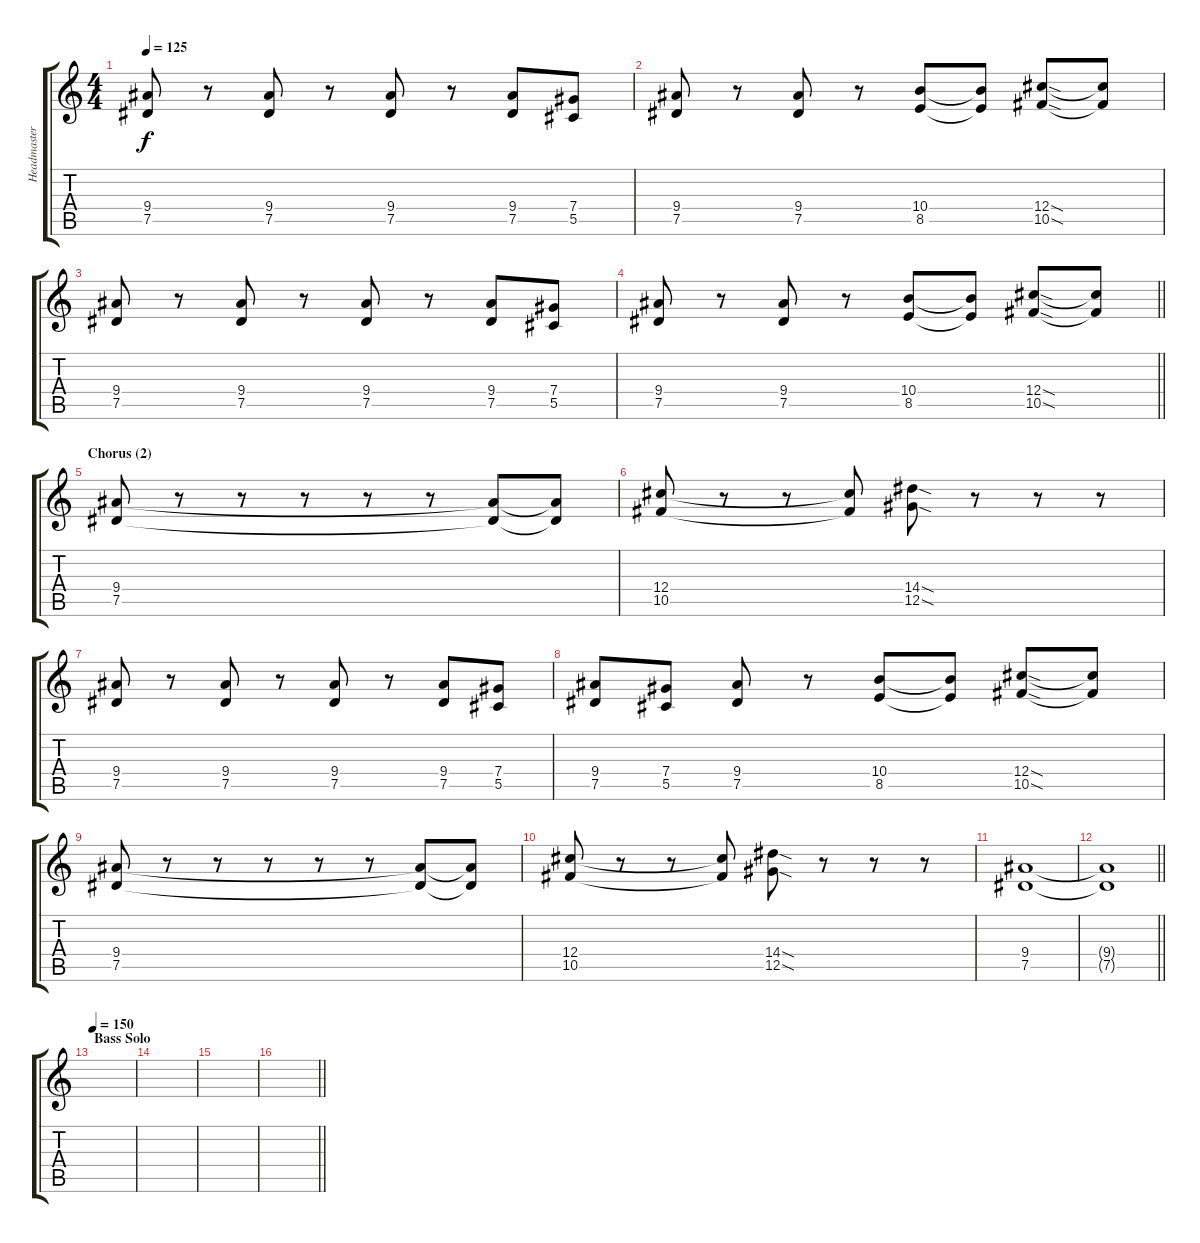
\track ("Headmaster" "Headmaster") {instrument overdrivenguitar}
\staff {score tabs}
\tuning (Eb4 Bb3 Gb3 Db3 Ab2 Eb2) {hide}
\ts (4 4)
\tempo 125
\clef g2
\ks c
(9.4 7.5).8{dy f} r.8 (9.4 7.5).8 r.8 (9.4 7.5).8 r.8 (9.4 7.5).8 (7.4 5.5).8 |
(9.4 7.5).8 r.8 (9.4 7.5).8 r.8 (10.4 8.5).8 (10.4{t} 8.5{t}).8 (12.4{sod} 10.5{sod}).8 (12.4{t} 10.5{t}).8 |
(9.4 7.5).8 r.8 (9.4 7.5).8 r.8 (9.4 7.5).8 r.8 (9.4 7.5).8 (7.4 5.5).8 |
\barLineRight lightlight
(9.4 7.5).8 r.8 (9.4 7.5).8 r.8 (10.4 8.5).8 (10.4{t} 8.5{t}).8 (12.4{sod} 10.5{sod}).8 (12.4{t} 10.5{t}).8 |
\section ("" "Chorus (2)")
(9.4 7.5).8 r.8 r.8 r.8 r.8 r.8 (9.4{t} 7.5{t}).8 (9.4{t} 7.5{t}).8 |
(12.4 10.5).8 r.8 r.8 (12.4{t} 10.5{t}).8 (14.4{sod} 12.5{sod}).8 r.8 r.8 r.8 |
(9.4 7.5).8 r.8 (9.4 7.5).8 r.8 (9.4 7.5).8 r.8 (9.4 7.5).8 (7.4 5.5).8 |
(9.4 7.5).8 (7.4 5.5).8 (9.4 7.5).8 r.8 (10.4 8.5).8 (10.4{t} 8.5{t}).8 (12.4{sod} 10.5{sod}).8 (12.4{t} 10.5{t}).8 |
(9.4 7.5).8 r.8 r.8 r.8 r.8 r.8 (9.4{t} 7.5{t}).8 (9.4{t} 7.5{t}).8 |
(12.4 10.5).8 r.8 r.8 (12.4{t} 10.5{t}).8 (14.4{sod} 12.5{sod}).8 r.8 r.8 r.8 |
(9.4 7.5).1 |
\barLineRight lightlight
(9.4{t} 7.5{t}).1 |
\section ("" "Bass Solo")
\tempo 150
|
|
|
\barLineRight lightlight
